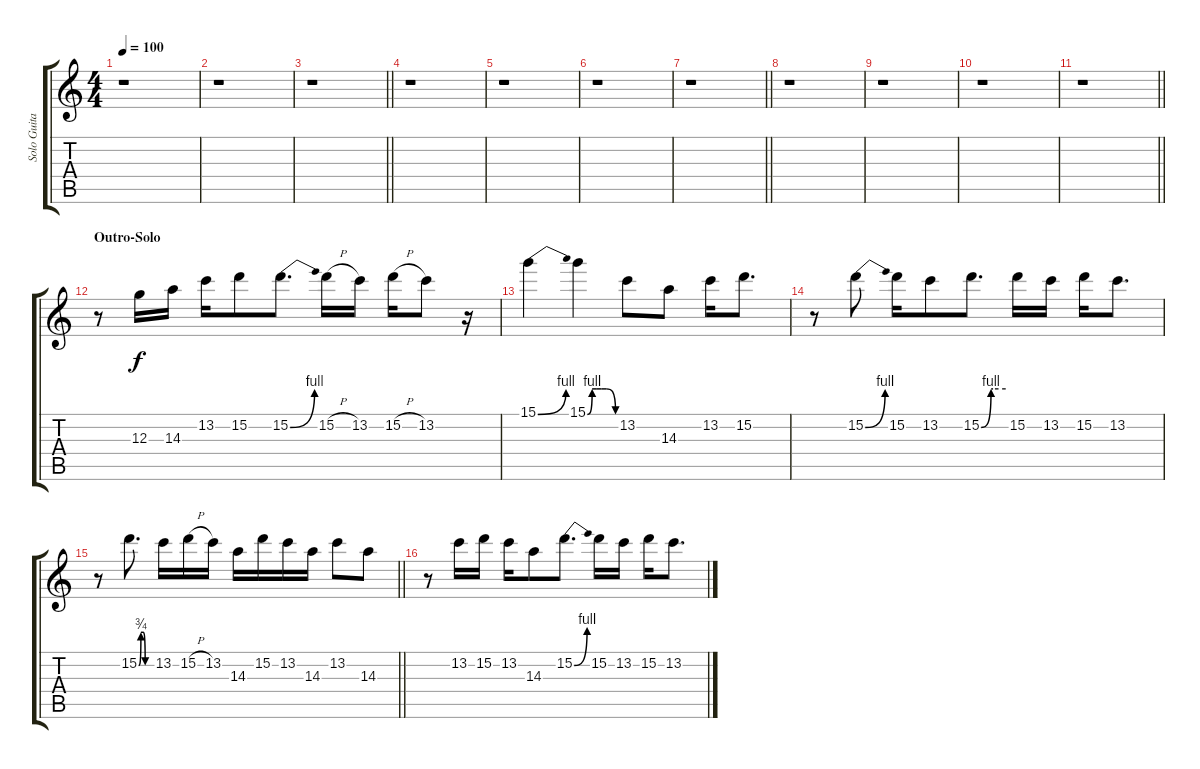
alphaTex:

\track ("Solo Guitar" "Solo Guita") {instrument distortionguitar}
\staff {score tabs}
\tuning (E4 B3 G3 D3 A2 E2) {hide}
\ts (4 4)
\tempo 100
\clef g2
\ks c
r.1{dy f} |
r.1 |
\barLineRight lightlight
r.1 |
r.1 |
r.1 |
r.1 |
\barLineRight lightlight
r.1 |
r.1 |
r.1 |
r.1 |
\barLineRight lightlight
r.1 |
\section ("" "Outro-Solo")
r.8 12.3.16 14.3.16 13.2.16 15.2.8 15.2{be (bend 0 0 60 4)}.8{d} 15.2{h}.16 13.2.16 15.2{h}.16 13.2.8 r.16 |
15.1{be (bend 0 0 60 4)}.4 15.1{be (custom 0 0 10 4 20 4 30 4 40 4 60 0)}.4 13.2.8 14.3.8 13.2.16 15.2.8{d} |
r.8 15.2{be (bend 0 0 60 4)}.8 15.2.16 13.2.8 15.2{be (custom 0 0 24 4 26 4 29 4 60 4)}.8{d} 15.2.16 13.2.16 15.2.16 13.2.8{d} |
\barLineRight lightlight
r.8 15.2{be (custom 0 0 10 3 20 3 30 0 60 0)}.8{d} 13.2.16 15.2{h}.16 13.2.16 14.3.16 15.2.16 13.2.16 14.3.16 13.2.8 14.3.8 |
r.8 13.2.16 15.2.16 13.2.16 14.3.8 15.2{be (bend 0 0 60 4)}.8{d} 15.2.16 13.2.16 15.2.16 13.2.8{d}
